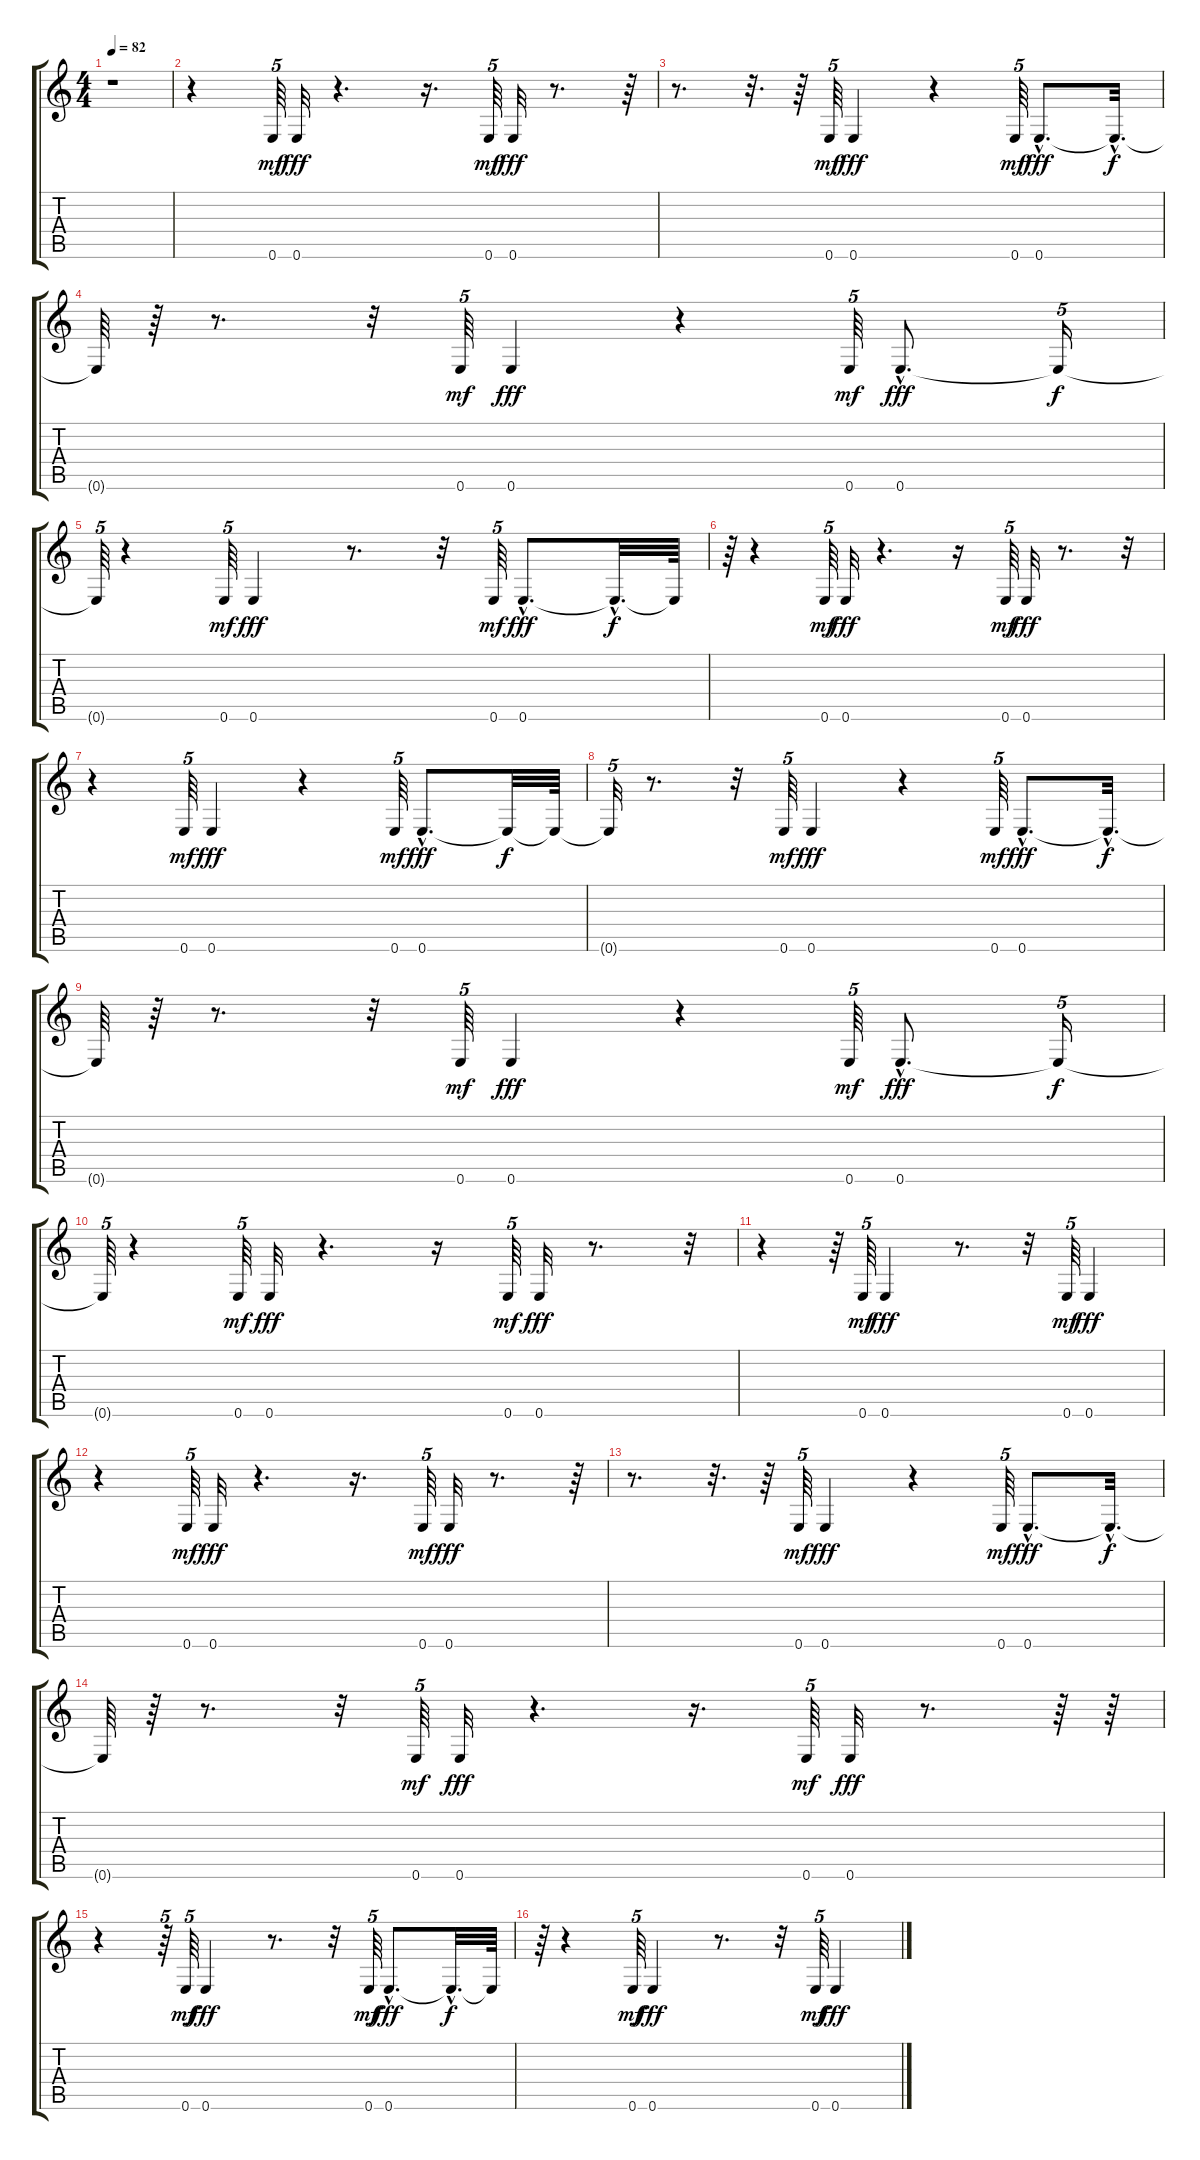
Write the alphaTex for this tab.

\track "" {instrument acousticguitarnylon}
\staff {score tabs}
\tuning (E4 B3 G3 D3 A2 E2) {hide}
\ts (4 4)
\tempo 82
\clef g2
\ks c
r.1{dy mf instrument acousticguitarnylon} |
r.4 0.6.64{tu (5 4)} 0.6.32{dy fff} r.4{d} r.16{d} 0.6.64{tu (5 4) dy mf} 0.6.32{dy fff} r.8{d} r.64 |
r.8{d} r.32{d} r.64 0.6.64{tu (5 4) dy mf} 0.6.4{dy fff} r.4 0.6.64{tu (5 4) dy mf} 0.6{hac}.8{d dy fff} 0.6{hac t}.32{d dy f} |
0.6{t}.64 r.64 r.8{d} r.32 0.6.64{tu (5 4) dy mf} 0.6.4{dy fff} r.4 0.6.64{tu (5 4) dy mf} 0.6{hac}.8{d dy fff} 0.6{t}.16{tu (5 4) dy f} |
0.6{t}.64{tu (5 4)} r.4 0.6.64{tu (5 4) dy mf} 0.6.4{dy fff} r.8{d} r.32 0.6.64{tu (5 4) dy mf} 0.6{hac}.8{d dy fff} 0.6{hac t}.32{d dy f} 0.6{t}.64 |
r.64 r.4 0.6.64{tu (5 4) dy mf} 0.6.32{dy fff} r.4{d} r.16 0.6.64{tu (5 4) dy mf} 0.6.32{dy fff} r.8{d} r.32 |
r.4 0.6.64{tu (5 4) dy mf} 0.6.4{dy fff} r.4 0.6.64{tu (5 4) dy mf} 0.6{hac}.8{d dy fff} 0.6{t}.32{dy f} 0.6{t}.64 |
0.6{t}.32{tu (5 4)} r.8{d} r.32 0.6.64{tu (5 4) dy mf} 0.6.4{dy fff} r.4 0.6.64{tu (5 4) dy mf} 0.6{hac}.8{d dy fff} 0.6{hac t}.32{d dy f} |
0.6{t}.64 r.64 r.8{d} r.32 0.6.64{tu (5 4) dy mf} 0.6.4{dy fff} r.4 0.6.64{tu (5 4) dy mf} 0.6{hac}.8{d dy fff} 0.6{t}.16{tu (5 4) dy f} |
0.6{t}.64{tu (5 4)} r.4 0.6.64{tu (5 4) dy mf} 0.6.32{dy fff} r.4{d} r.16 0.6.64{tu (5 4) dy mf} 0.6.32{dy fff} r.8{d} r.32{tu (5 4)} |
r.4 r.64 0.6.64{tu (5 4) dy mf} 0.6.4{dy fff} r.8{d} r.32 0.6.64{tu (5 4) dy mf} 0.6.4{dy fff} |
r.4 0.6.64{tu (5 4) dy mf} 0.6.32{dy fff} r.4{d} r.16{d} 0.6.64{tu (5 4) dy mf} 0.6.32{dy fff} r.8{d} r.64 |
r.8{d} r.32{d} r.64 0.6.64{tu (5 4) dy mf} 0.6.4{dy fff} r.4 0.6.64{tu (5 4) dy mf} 0.6{hac}.8{d dy fff} 0.6{hac t}.32{d dy f} |
0.6{t}.64 r.64 r.8{d} r.32 0.6.64{tu (5 4) dy mf} 0.6.32{dy fff} r.4{d} r.16{d} 0.6.64{tu (5 4) dy mf} 0.6.32{dy fff} r.8{d} r.64 r.64 |
r.4 r.64{tu (5 4)} 0.6.64{tu (5 4) dy mf} 0.6.4{dy fff} r.8{d} r.32 0.6.64{tu (5 4) dy mf} 0.6{hac}.8{d dy fff} 0.6{hac t}.32{d dy f} 0.6{t}.64 |
r.64 r.4 0.6.64{tu (5 4) dy mf} 0.6.4{dy fff} r.8{d} r.32 0.6.64{tu (5 4) dy mf} 0.6.4{dy fff}
